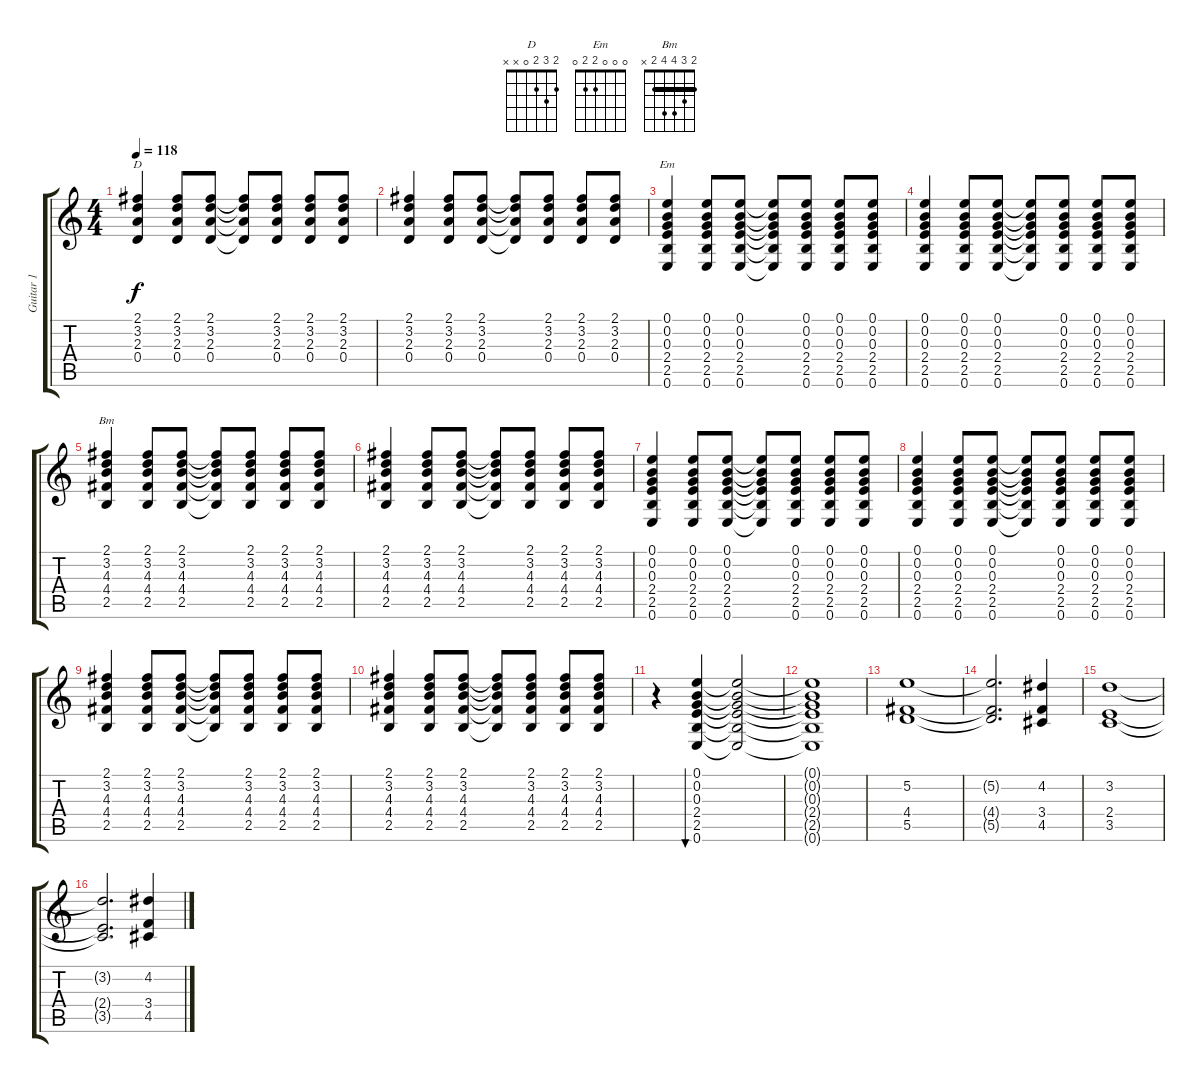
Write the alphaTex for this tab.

\track ("Guitar 1" "Guitar 1") {instrument electricguitarclean}
\staff {score tabs}
\tuning (E4 B3 G3 D3 A2 E2) {hide}
\chord ("D" 2 3 2 0 x x)
\chord ("Em" 0 0 0 2 2 0)
\chord ("Bm" 2 3 4 4 2 x) {barre 2}
\ts (4 4)
\tempo 118
\clef g2
\ks c
(2.1 3.2 2.3 0.4).4{ch "D" dy f} (2.1 3.2 2.3 0.4).8 (2.1 3.2 2.3 0.4).8 (2.1{t} 3.2{t} 2.3{t} 0.4{t}).8 (2.1 3.2 2.3 0.4).8 (2.1 3.2 2.3 0.4).8 (2.1 3.2 2.3 0.4).8 |
(2.1 3.2 2.3 0.4).4 (2.1 3.2 2.3 0.4).8 (2.1 3.2 2.3 0.4).8 (2.1{t} 3.2{t} 2.3{t} 0.4{t}).8 (2.1 3.2 2.3 0.4).8 (2.1 3.2 2.3 0.4).8 (2.1 3.2 2.3 0.4).8 |
(0.1 0.2 0.3 2.4 2.5 0.6).4{ch "Em"} (0.1 0.2 0.3 2.4 2.5 0.6).8 (0.1 0.2 0.3 2.4 2.5 0.6).8 (0.1{t} 0.2{t} 0.3{t} 2.4{t} 2.5{t} 0.6{t}).8 (0.1 0.2 0.3 2.4 2.5 0.6).8 (0.1 0.2 0.3 2.4 2.5 0.6).8 (0.1 0.2 0.3 2.4 2.5 0.6).8 |
(0.1 0.2 0.3 2.4 2.5 0.6).4 (0.1 0.2 0.3 2.4 2.5 0.6).8 (0.1 0.2 0.3 2.4 2.5 0.6).8 (0.1{t} 0.2{t} 0.3{t} 2.4{t} 2.5{t} 0.6{t}).8 (0.1 0.2 0.3 2.4 2.5 0.6).8 (0.1 0.2 0.3 2.4 2.5 0.6).8 (0.1 0.2 0.3 2.4 2.5 0.6).8 |
(2.1 3.2 4.3 4.4 2.5).4{ch "Bm"} (2.1 3.2 4.3 4.4 2.5).8 (2.1 3.2 4.3 4.4 2.5).8 (2.1{t} 3.2{t} 4.3{t} 4.4{t} 2.5{t}).8 (2.1 3.2 4.3 4.4 2.5).8 (2.1 3.2 4.3 4.4 2.5).8 (2.1 3.2 4.3 4.4 2.5).8 |
(2.1 3.2 4.3 4.4 2.5).4 (2.1 3.2 4.3 4.4 2.5).8 (2.1 3.2 4.3 4.4 2.5).8 (2.1{t} 3.2{t} 4.3{t} 4.4{t} 2.5{t}).8 (2.1 3.2 4.3 4.4 2.5).8 (2.1 3.2 4.3 4.4 2.5).8 (2.1 3.2 4.3 4.4 2.5).8 |
(0.1 0.2 0.3 2.4 2.5 0.6).4 (0.1 0.2 0.3 2.4 2.5 0.6).8 (0.1 0.2 0.3 2.4 2.5 0.6).8 (0.1{t} 0.2{t} 0.3{t} 2.4{t} 2.5{t} 0.6{t}).8 (0.1 0.2 0.3 2.4 2.5 0.6).8 (0.1 0.2 0.3 2.4 2.5 0.6).8 (0.1 0.2 0.3 2.4 2.5 0.6).8 |
(0.1 0.2 0.3 2.4 2.5 0.6).4 (0.1 0.2 0.3 2.4 2.5 0.6).8 (0.1 0.2 0.3 2.4 2.5 0.6).8 (0.1{t} 0.2{t} 0.3{t} 2.4{t} 2.5{t} 0.6{t}).8 (0.1 0.2 0.3 2.4 2.5 0.6).8 (0.1 0.2 0.3 2.4 2.5 0.6).8 (0.1 0.2 0.3 2.4 2.5 0.6).8 |
(2.1 3.2 4.3 4.4 2.5).4 (2.1 3.2 4.3 4.4 2.5).8 (2.1 3.2 4.3 4.4 2.5).8 (2.1{t} 3.2{t} 4.3{t} 4.4{t} 2.5{t}).8 (2.1 3.2 4.3 4.4 2.5).8 (2.1 3.2 4.3 4.4 2.5).8 (2.1 3.2 4.3 4.4 2.5).8 |
(2.1 3.2 4.3 4.4 2.5).4 (2.1 3.2 4.3 4.4 2.5).8 (2.1 3.2 4.3 4.4 2.5).8 (2.1{t} 3.2{t} 4.3{t} 4.4{t} 2.5{t}).8 (2.1 3.2 4.3 4.4 2.5).8 (2.1 3.2 4.3 4.4 2.5).8 (2.1 3.2 4.3 4.4 2.5).8 |
r.4 (0.1 0.2 0.3 2.4 2.5 0.6).4{bu 480} (0.1{t} 0.2{t} 0.3{t} 2.4{t} 2.5{t} 0.6{t}).2 |
(0.1{t} 0.2{t} 0.3{t} 2.4{t} 2.5{t} 0.6{t}).1 |
(5.2 4.4 5.5).1 |
(5.2{t} 4.4{t} 5.5{t}).2{d} (4.2 3.4 4.5).4 |
(3.2 2.4 3.5).1 |
(3.2{t} 2.4{t} 3.5{t}).2{d} (4.2 3.4 4.5).4
